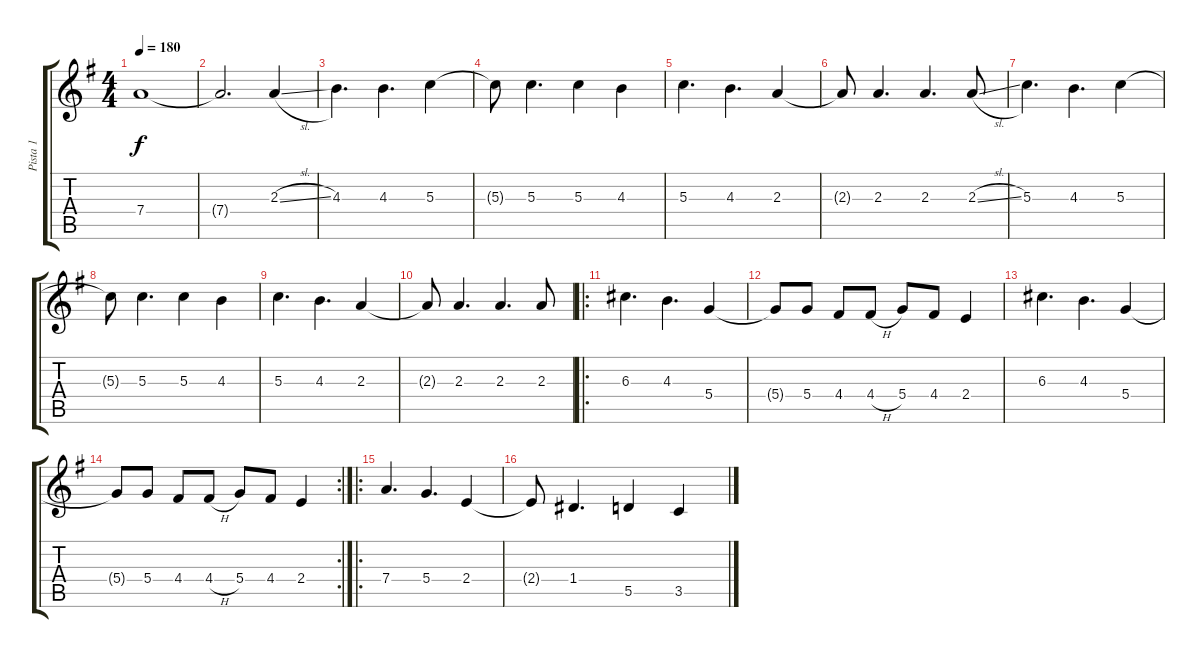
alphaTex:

\track ("Pista 1" "Pista 1") {instrument distortionguitar}
\staff {score tabs}
\tuning (E4 B3 G3 D3 A2 E2) {hide}
\ts (4 4)
\tempo 180
\clef g2
\ks g
7.4{t}.1{dy f} |
7.4{t}.2{d} 2.3{sl}.4 |
4.3.4{d} 4.3.4{d} 5.3.4 |
5.3{t}.8 5.3.4{d} 5.3.4 4.3.4 |
5.3.4{d} 4.3.4{d} 2.3.4 |
2.3{t}.8 2.3.4{d} 2.3.4{d} 2.3{sl}.8 |
5.3.4{d} 4.3.4{d} 5.3.4 |
5.3{t}.8 5.3.4{d} 5.3.4 4.3.4 |
5.3.4{d} 4.3.4{d} 2.3.4 |
2.3{t}.8 2.3.4{d} 2.3.4{d} 2.3.8 |
\ro
6.3.4{d} 4.3.4{d} 5.4.4 |
5.4{t}.8 5.4.8 4.4.8 4.4{h}.8 5.4.8 4.4.8 2.4.4 |
6.3.4{d} 4.3.4{d} 5.4.4 |
\rc 2
5.4{t}.8 5.4.8 4.4.8 4.4{h}.8 5.4.8 4.4.8 2.4.4 |
\ro
7.4.4{d} 5.4.4{d} 2.4.4 |
2.4{t}.8 1.4.4{d} 5.5.4 3.5.4
